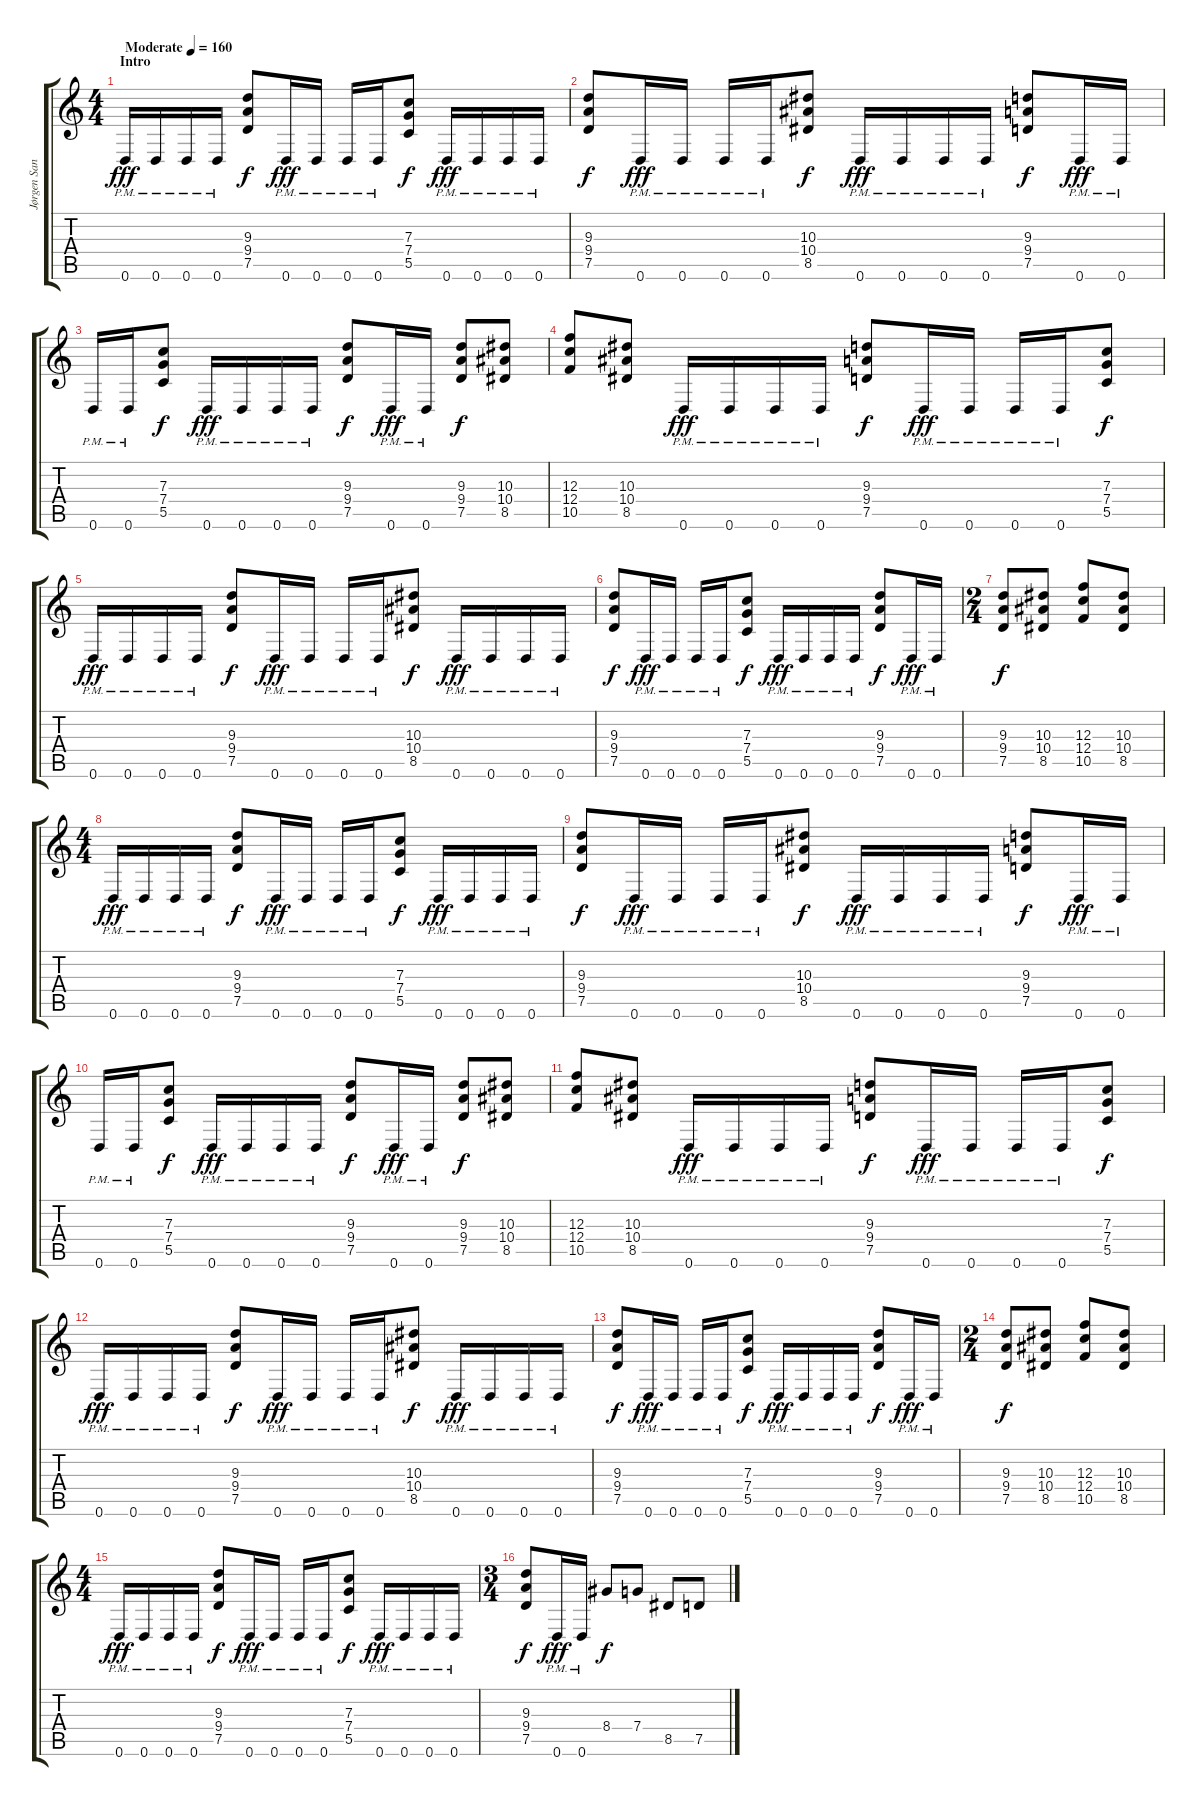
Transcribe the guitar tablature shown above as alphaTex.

\track ("Jørgen Sandau" "Jørgen San") {instrument distortionguitar}
\staff {score tabs}
\tuning (D4 A3 F3 C3 G2 D2) {hide}
\ts (4 4)
\section ("" "Intro")
\tempo (160 "Moderate")
\clef g2
\ks c
0.6{pm}.16{dy fff instrument distortionguitar} 0.6{pm}.16 0.6{pm}.16 0.6{pm}.16 (9.3 9.4 7.5).8{dy f} 0.6{pm}.16{dy fff} 0.6{pm}.16 0.6{pm}.16 0.6{pm}.16 (7.3 7.4 5.5).8{dy f} 0.6{pm}.16{dy fff} 0.6{pm}.16 0.6{pm}.16 0.6{pm}.16 |
(9.3 9.4 7.5).8{dy f} 0.6{pm}.16{dy fff} 0.6{pm}.16 0.6{pm}.16 0.6{pm}.16 (10.3 10.4 8.5).8{dy f} 0.6{pm}.16{dy fff} 0.6{pm}.16 0.6{pm}.16 0.6{pm}.16 (9.3 9.4 7.5).8{dy f} 0.6{pm}.16{dy fff} 0.6{pm}.16 |
0.6{pm}.16 0.6{pm}.16 (7.3 7.4 5.5).8{dy f} 0.6{pm}.16{dy fff} 0.6{pm}.16 0.6{pm}.16 0.6{pm}.16 (9.3 9.4 7.5).8{dy f} 0.6{pm}.16{dy fff} 0.6{pm}.16 (9.3 9.4 7.5).8{dy f} (10.3 10.4 8.5).8 |
(12.3 12.4 10.5).8 (10.3 10.4 8.5).8 0.6{pm}.16{dy fff} 0.6{pm}.16 0.6{pm}.16 0.6{pm}.16 (9.3 9.4 7.5).8{dy f} 0.6{pm}.16{dy fff} 0.6{pm}.16 0.6{pm}.16 0.6{pm}.16 (7.3 7.4 5.5).8{dy f} |
0.6{pm}.16{dy fff} 0.6{pm}.16 0.6{pm}.16 0.6{pm}.16 (9.3 9.4 7.5).8{dy f} 0.6{pm}.16{dy fff} 0.6{pm}.16 0.6{pm}.16 0.6{pm}.16 (10.3 10.4 8.5).8{dy f} 0.6{pm}.16{dy fff} 0.6{pm}.16 0.6{pm}.16 0.6{pm}.16 |
(9.3 9.4 7.5).8{dy f} 0.6{pm}.16{dy fff} 0.6{pm}.16 0.6{pm}.16 0.6{pm}.16 (7.3 7.4 5.5).8{dy f} 0.6{pm}.16{dy fff} 0.6{pm}.16 0.6{pm}.16 0.6{pm}.16 (9.3 9.4 7.5).8{dy f} 0.6{pm}.16{dy fff} 0.6{pm}.16 |
\ts (2 4)
(9.3 9.4 7.5).8{dy f} (10.3 10.4 8.5).8 (12.3 12.4 10.5).8 (10.3 10.4 8.5).8 |
\ts (4 4)
0.6{pm}.16{dy fff} 0.6{pm}.16 0.6{pm}.16 0.6{pm}.16 (9.3 9.4 7.5).8{dy f} 0.6{pm}.16{dy fff} 0.6{pm}.16 0.6{pm}.16 0.6{pm}.16 (7.3 7.4 5.5).8{dy f} 0.6{pm}.16{dy fff} 0.6{pm}.16 0.6{pm}.16 0.6{pm}.16 |
(9.3 9.4 7.5).8{dy f} 0.6{pm}.16{dy fff} 0.6{pm}.16 0.6{pm}.16 0.6{pm}.16 (10.3 10.4 8.5).8{dy f} 0.6{pm}.16{dy fff} 0.6{pm}.16 0.6{pm}.16 0.6{pm}.16 (9.3 9.4 7.5).8{dy f} 0.6{pm}.16{dy fff} 0.6{pm}.16 |
0.6{pm}.16 0.6{pm}.16 (7.3 7.4 5.5).8{dy f} 0.6{pm}.16{dy fff} 0.6{pm}.16 0.6{pm}.16 0.6{pm}.16 (9.3 9.4 7.5).8{dy f} 0.6{pm}.16{dy fff} 0.6{pm}.16 (9.3 9.4 7.5).8{dy f} (10.3 10.4 8.5).8 |
(12.3 12.4 10.5).8 (10.3 10.4 8.5).8 0.6{pm}.16{dy fff} 0.6{pm}.16 0.6{pm}.16 0.6{pm}.16 (9.3 9.4 7.5).8{dy f} 0.6{pm}.16{dy fff} 0.6{pm}.16 0.6{pm}.16 0.6{pm}.16 (7.3 7.4 5.5).8{dy f} |
0.6{pm}.16{dy fff} 0.6{pm}.16 0.6{pm}.16 0.6{pm}.16 (9.3 9.4 7.5).8{dy f} 0.6{pm}.16{dy fff} 0.6{pm}.16 0.6{pm}.16 0.6{pm}.16 (10.3 10.4 8.5).8{dy f} 0.6{pm}.16{dy fff} 0.6{pm}.16 0.6{pm}.16 0.6{pm}.16 |
(9.3 9.4 7.5).8{dy f} 0.6{pm}.16{dy fff} 0.6{pm}.16 0.6{pm}.16 0.6{pm}.16 (7.3 7.4 5.5).8{dy f} 0.6{pm}.16{dy fff} 0.6{pm}.16 0.6{pm}.16 0.6{pm}.16 (9.3 9.4 7.5).8{dy f} 0.6{pm}.16{dy fff} 0.6{pm}.16 |
\ts (2 4)
(9.3 9.4 7.5).8{dy f} (10.3 10.4 8.5).8 (12.3 12.4 10.5).8 (10.3 10.4 8.5).8 |
\ts (4 4)
0.6{pm}.16{dy fff} 0.6{pm}.16 0.6{pm}.16 0.6{pm}.16 (9.3 9.4 7.5).8{dy f} 0.6{pm}.16{dy fff} 0.6{pm}.16 0.6{pm}.16 0.6{pm}.16 (7.3 7.4 5.5).8{dy f} 0.6{pm}.16{dy fff} 0.6{pm}.16 0.6{pm}.16 0.6{pm}.16 |
\ts (3 4)
(9.3 9.4 7.5).8{dy f} 0.6{pm}.16{dy fff} 0.6{pm}.16 8.4.8{dy f} 7.4.8 8.5.8 7.5.8
